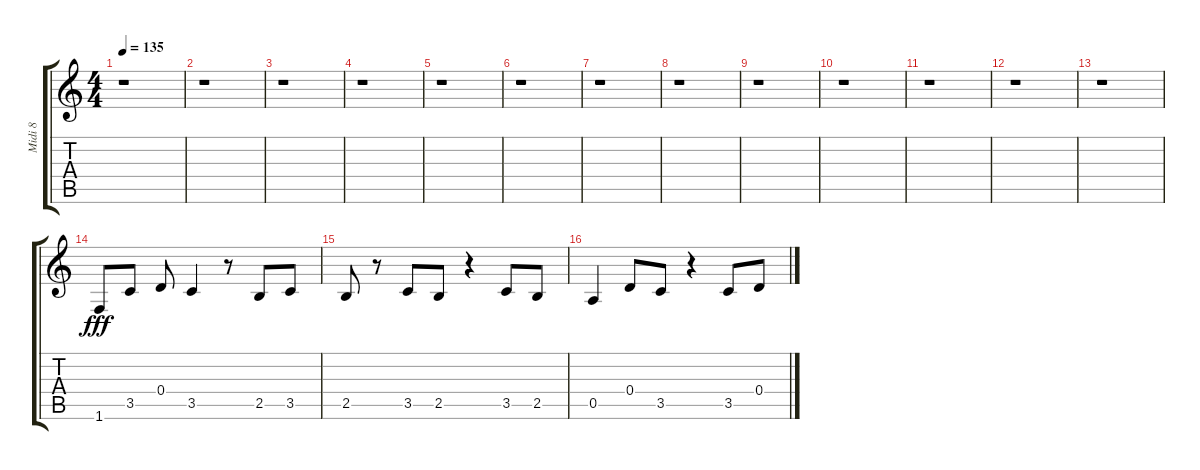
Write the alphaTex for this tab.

\track ("Midi 8" "Midi 8") {instrument acousticguitarsteel}
\staff {score tabs}
\tuning (E4 B3 G3 D3 A2 E2) {hide}
\ts (4 4)
\tempo 135
\clef g2
\ks c
r.1{dy fff} |
r.1 |
r.1 |
r.1 |
r.1 |
r.1 |
r.1 |
r.1 |
r.1 |
r.1 |
r.1 |
r.1 |
r.1 |
1.6.8{instrument acousticguitarsteel} 3.5.8 0.4.8 3.5.4 r.8 2.5.8 3.5.8 |
2.5.8 r.8 3.5.8 2.5.8 r.4 3.5.8 2.5.8 |
0.5.4 0.4.8 3.5.8 r.4 3.5.8 0.4.8
